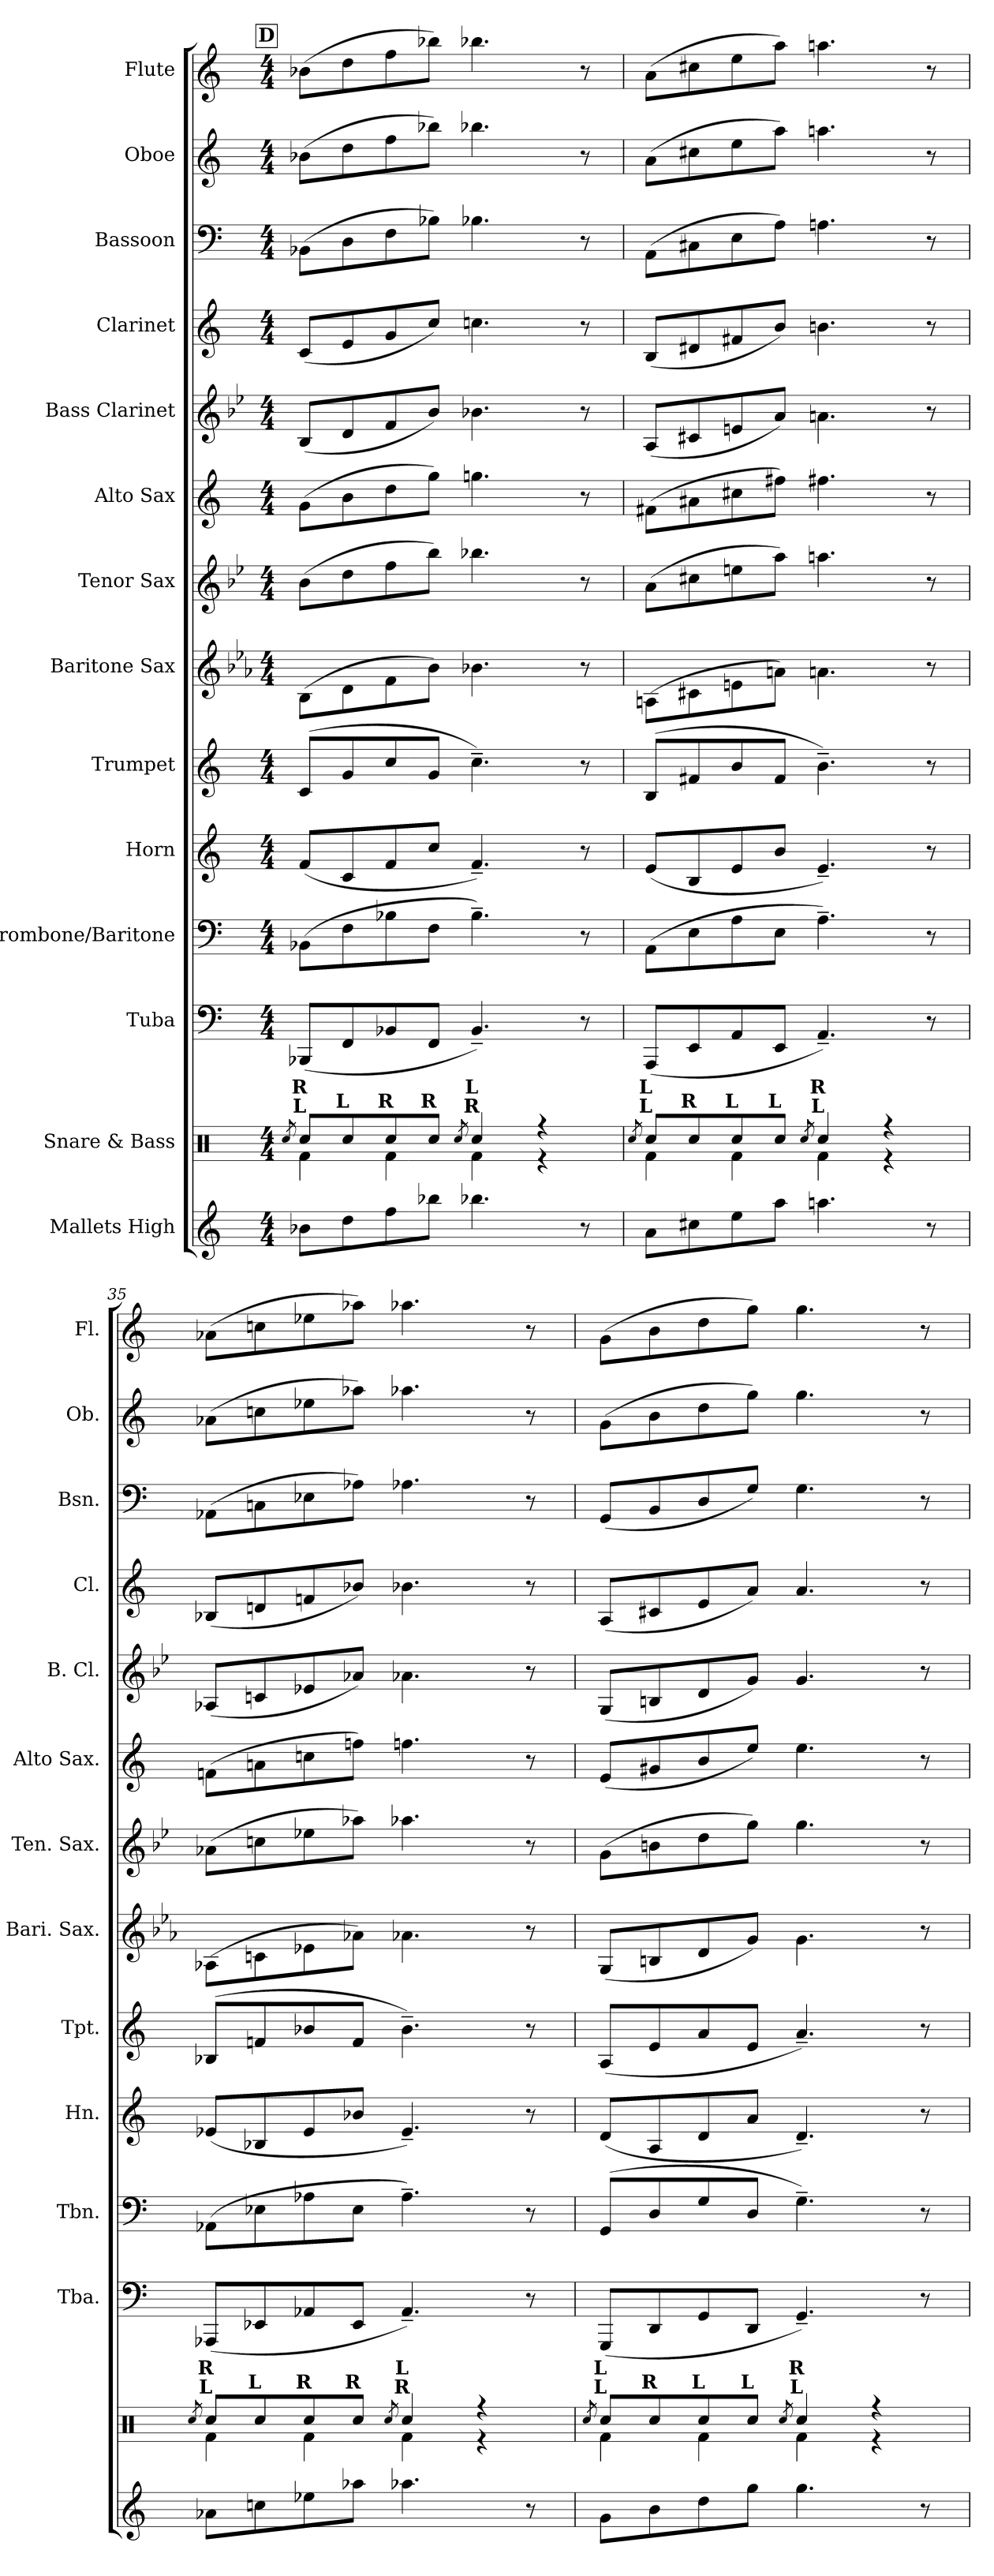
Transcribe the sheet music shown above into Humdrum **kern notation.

**kern	**kern	**kern	**kern	**kern	**kern	**kern	**kern	**kern	**kern	**kern	**kern	**kern	**kern
*part14	*part13	*part12	*part11	*part10	*part9	*part8	*part7	*part6	*part5	*part4	*part3	*part2	*part1
*staff14	*staff13	*staff12	*staff11	*staff10	*staff9	*staff8	*staff7	*staff6	*staff5	*staff4	*staff3	*staff2	*staff1
*I"Mallets High	*I"Snare & Bass	*I"Tuba	*I"Trombone/Baritone	*I"Horn	*I"Trumpet	*I"Baritone Sax	*I"Tenor Sax	*I"Alto Sax	*I"Bass Clarinet	*I"Clarinet	*I"Bassoon	*I"Oboe	*I"Flute
*	*	*I'Tba.	*I'Tbn.	*I'Hn.	*I'Tpt.	*I'Bari. Sax.	*I'Ten. Sax.	*I'Alto Sax.	*I'B. Cl.	*I'Cl.	*I'Bsn.	*I'Ob.	*I'Fl.
!!LO:PB:g=z
*clefG2	*clefX	*clefF4	*clefF4	*clefG2	*clefG2	*clefG2	*clefG2	*clefG2	*clefG2	*clefG2	*clefF4	*clefG2	*clefG2
*	*	*	*	*ITrd4c7	*ITrd1c2	*ITrd12c21	*ITrd8c14	*ITrd5c9	*ITrd8c14	*ITrd1c2	*	*	*
*k[]	*k[]	*k[]	*k[]	*k[b-]	*k[b-e-]	*k[b-e-a-]	*k[b-e-]	*k[b-e-a-]	*k[b-e-]	*k[b-e-]	*k[]	*k[]	*k[]
*M4/4	*M4/4	*M4/4	*M4/4	*M4/4	*M4/4	*M4/4	*M4/4	*M4/4	*M4/4	*M4/4	*M4/4	*M4/4	*M4/4
!!LO:REH:place=s1:B:color=#000000:enc=box:fs=10.5701:t=D
=33	=33	=33	=33	=33	=33	=33	=33	=33	=33	=33	=33	=33	=33
.	8qRcci/	.	.	.	.	.	.	.	.	.	.	.	.
*	*^	*	*	*	*	*	*	*	*	*	*	*	*
!	!LO:TX:a:B:cj:t=L	!	!	!	!	!	!	!	!	!	!	!	!	!
!	!LO:TX:a:B:cj:t=R	!	!	!	!	!	!	!	!	!	!	!	!	!
8b-Xi\L	8Rcci/L	4Rfi\	(8BBB-Xi/L	(8BB-Xi\L	(8B-i/L	(8B-i/L	(8BB-i\L	(8B-i\L	(8B-i\L	(8BB-i/L	(8B-i/L	(8BB-Xi\L	(8b-Xi\L	(8b-Xi\L
!	!LO:TX:a:B:cj:t=L	!	!	!	!	!	!	!	!	!	!	!	!	!
8ddi\	8Rcci/	.	8FFi/	8Fi\	8Fi/	8fi/	8Di\	8di\	8di\	8Di/	8di/	8Di\	8ddi\	8ddi\
!	!LO:TX:a:B:cj:t=R	!	!	!	!	!	!	!	!	!	!	!	!	!
8ffi\	8Rcci/	4Rfi\	8BB-Xi/	8B-Xi\	8B-i/	8b-i/	8Fi\	8fi\	8fi\	8Fi/	8fi/	8Fi\	8ffi\	8ffi\
!	!LO:TX:a:B:cj:t=R	!	!	!	!	!	!	!	!	!	!	!	!	!
8bb-Xi\J	8Rcci/J	.	8FFi/J	8Fi\J	8fi/J	8fi/J	8B-i\J)	8b-i\J)	8b-i\J)	8B-i/J)	8b-i/J)	8B-Xi\J)	8bb-Xi\J)	8bb-Xi\J)
.	8qRcci/	.	.	.	.	.	.	.	.	.	.	.	.	.
!	!LO:TX:a:B:cj:t=R	!	!	!	!	!	!	!	!	!	!	!	!	!
!	!LO:TX:a:B:cj:t=L	!	!	!	!	!	!	!	!	!	!	!	!	!
4.bb-Xi\	4Rcci/	4Rfi\	4.BB-~i/)	4.B-~i\)	4.B-~i/)	4.b-~i\)	4.B-Xi\	4.b-Xi\	4.b-Xi\	4.B-Xi\	4.b-Xi\	4.B-Xi\	4.bb-Xi\	4.bb-Xi\
.	4r	4r	.	.	.	.	.	.	.	.	.	.	.	.
8r	.	.	8r	8r	8r	8r	8r	8r	8r	8r	8r	8r	8r	8r
=34	=34	=34	=34	=34	=34	=34	=34	=34	=34	=34	=34	=34	=34	=34
.	8qRcci/	.	.	.	.	.	.	.	.	.	.	.	.	.
!	!LO:TX:a:B:cj:t=L	!	!	!	!	!	!	!	!	!	!	!	!	!
!	!LO:TX:a:B:cj:t=L	!	!	!	!	!	!	!	!	!	!	!	!	!
8ai\L	8Rcci/L	4Rfi\	(8AAAi/L	(8AAi\L	(8Ai/L	(8Ai/L	(8AAni\L	(8Ai\L	(8Ani\L	(8AAi/L	(8Ai/L	(8AAi\L	(8ai\L	(8ai\L
!	!LO:TX:a:B:cj:t=R	!	!	!	!	!	!	!	!	!	!	!	!	!
8cc#Xi\	8Rcci/	.	8EEi/	8Ei\	8Ei/	8eni/	8C#Xi\	8c#Xi\	8c#Xi\	8C#Xi/	8c#Xi/	8C#Xi\	8cc#Xi\	8cc#Xi\
!	!LO:TX:a:B:cj:t=L	!	!	!	!	!	!	!	!	!	!	!	!	!
8eei\	8Rcci/	4Rfi\	8AAi/	8Ai\	8Ai/	8ai/	8Eni\	8eni\	8eni\	8Eni/	8eni/	8Ei\	8eei\	8eei\
!	!LO:TX:a:B:cj:t=L	!	!	!	!	!	!	!	!	!	!	!	!	!
8aai\J	8Rcci/J	.	8EEi/J	8Ei\J	8ei/J	8ei/J	8Ani\J)	8ai\J)	8ani\J)	8Ai/J)	8ai/J)	8Ai\J)	8aai\J)	8aai\J)
.	8qRcci/	.	.	.	.	.	.	.	.	.	.	.	.	.
!	!LO:TX:a:B:cj:t=L	!	!	!	!	!	!	!	!	!	!	!	!	!
!	!LO:TX:a:B:cj:t=R	!	!	!	!	!	!	!	!	!	!	!	!	!
4.aani\	4Rcci/	4Rfi\	4.AA~i/)	4.A~i\)	4.A~i/)	4.a~i\)	4.Ani\	4.ani\	4.ani\	4.Ani\	4.ani\	4.Ani\	4.aani\	4.aani\
.	4r	4r	.	.	.	.	.	.	.	.	.	.	.	.
8r	.	.	8r	8r	8r	8r	8r	8r	8r	8r	8r	8r	8r	8r
=35	=35	=35	=35	=35	=35	=35	=35	=35	=35	=35	=35	=35	=35	=35
.	8qRcci/	.	.	.	.	.	.	.	.	.	.	.	.	.
!	!LO:TX:a:B:cj:t=L	!	!	!	!	!	!	!	!	!	!	!	!	!
!	!LO:TX:a:B:cj:t=R	!	!	!	!	!	!	!	!	!	!	!	!	!
8a-Xi\L	8Rcci/L	4Rfi\	(8AAA-Xi/L	(8AA-Xi\L	(8A-Xi/L	(8A-Xi/L	(8AA-Xi\L	(8A-Xi\L	(8A-Xi\L	(8AA-Xi/L	(8A-Xi/L	(8AA-Xi\L	(8a-Xi\L	(8a-Xi\L
!	!LO:TX:a:B:cj:t=L	!	!	!	!	!	!	!	!	!	!	!	!	!
8ccni\	8Rcci/	.	8EE-Xi/	8E-Xi\	8E-Xi/	8e-Xi/	8Cni\	8cni\	8cni\	8Cni/	8cni/	8Cni\	8ccni\	8ccni\
!	!LO:TX:a:B:cj:t=R	!	!	!	!	!	!	!	!	!	!	!	!	!
8ee-Xi\	8Rcci/	4Rfi\	8AA-Xi/	8A-Xi\	8A-i/	8a-Xi/	8E-Xi\	8e-Xi\	8e-Xi\	8E-Xi/	8e-Xi/	8E-Xi\	8ee-Xi\	8ee-Xi\
!	!LO:TX:a:B:cj:t=R	!	!	!	!	!	!	!	!	!	!	!	!	!
8aa-Xi\J	8Rcci/J	.	8EE-i/J	8E-i\J	8e-Xi/J	8e-i/J	8A-Xi\J)	8a-Xi\J)	8a-Xi\J)	8A-Xi/J)	8a-Xi/J)	8A-Xi\J)	8aa-Xi\J)	8aa-Xi\J)
.	8qRcci/	.	.	.	.	.	.	.	.	.	.	.	.	.
!	!LO:TX:a:B:cj:t=R	!	!	!	!	!	!	!	!	!	!	!	!	!
!	!LO:TX:a:B:cj:t=L	!	!	!	!	!	!	!	!	!	!	!	!	!
4.aa-Xi\	4Rcci/	4Rfi\	4.AA-~i/)	4.A-~i\)	4.A-~i/)	4.a-~i\)	4.A-Xi\	4.a-Xi\	4.a-Xi\	4.A-Xi\	4.a-Xi\	4.A-Xi\	4.aa-Xi\	4.aa-Xi\
.	4r	4r	.	.	.	.	.	.	.	.	.	.	.	.
8r	.	.	8r	8r	8r	8r	8r	8r	8r	8r	8r	8r	8r	8r
=36	=36	=36	=36	=36	=36	=36	=36	=36	=36	=36	=36	=36	=36	=36
.	8qRcci/	.	.	.	.	.	.	.	.	.	.	.	.	.
!	!LO:TX:a:B:cj:t=L	!	!	!	!	!	!	!	!	!	!	!	!	!
!	!LO:TX:a:B:cj:t=L	!	!	!	!	!	!	!	!	!	!	!	!	!
8gi\L	8Rcci/L	4Rfi\	(8GGGi/L	(8GGi/L	(8Gi/L	(8Gi/L	(8GGi/L	(8Gi\L	(8Gi/L	(8GGi/L	(8Gi/L	(8GGi/L	(8gi\L	(8gi\L
!	!LO:TX:a:B:cj:t=R	!	!	!	!	!	!	!	!	!	!	!	!	!
8bi\	8Rcci/	.	8DDi/	8Di/	8Di/	8di/	8BBni/	8Bni\	8Bni/	8BBni/	8Bni/	8BBi/	8bi\	8bi\
!	!LO:TX:a:B:cj:t=L	!	!	!	!	!	!	!	!	!	!	!	!	!
8ddi\	8Rcci/	4Rfi\	8GGi/	8Gi/	8Gi/	8gi/	8Di/	8di\	8di/	8Di/	8di/	8Di/	8ddi\	8ddi\
!	!LO:TX:a:B:cj:t=L	!	!	!	!	!	!	!	!	!	!	!	!	!
8ggi\J	8Rcci/J	.	8DDi/J	8Di/J	8di/J	8di/J	8Gi/J)	8gi\J)	8gi/J)	8Gi/J)	8gi/J)	8Gi/J)	8ggi\J)	8ggi\J)
.	8qRcci/	.	.	.	.	.	.	.	.	.	.	.	.	.
!	!LO:TX:a:B:cj:t=L	!	!	!	!	!	!	!	!	!	!	!	!	!
!	!LO:TX:a:B:cj:t=R	!	!	!	!	!	!	!	!	!	!	!	!	!
4.ggi\	4Rcci/	4Rfi\	4.GG~i/)	4.G~i\)	4.G~i/)	4.g~i/)	4.Gi\	4.gi\	4.gi\	4.Gi/	4.gi/	4.Gi\	4.ggi\	4.ggi\
.	4r	4r	.	.	.	.	.	.	.	.	.	.	.	.
8r	.	.	8r	8r	8r	8r	8r	8r	8r	8r	8r	8r	8r	8r
*	*v	*v	*	*	*	*	*	*	*	*	*	*	*	*
=	=	=	=	=	=	=	=	=	=	=	=	=	=
*-	*-	*-	*-	*-	*-	*-	*-	*-	*-	*-	*-	*-	*-
